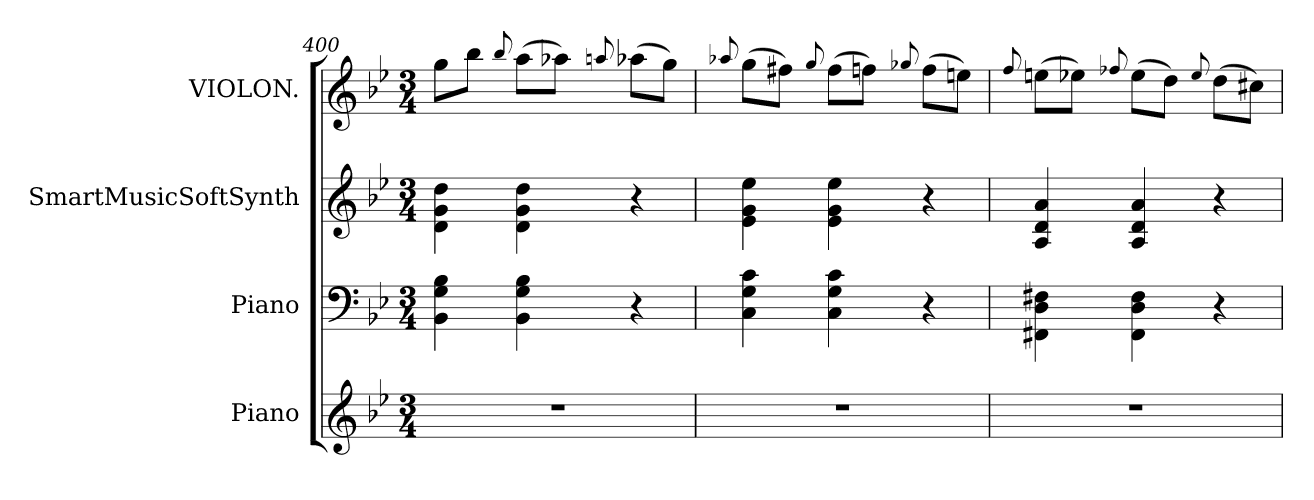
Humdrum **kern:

**kern	**kern	**kern	**kern
*part4	*part3	*part2	*part1
*staff4	*staff3	*staff2	*staff1
*I"Piano	*I"Piano	*I"SmartMusicSoftSynth	*I"VIOLON.
*I'P.	*	*	*
*clefG2	*clefF4	*clefG2	*clefG2
*k[b-e-]	*k[b-e-]	*k[b-e-]	*k[b-e-]
*M3/4	*M3/4	*M3/4	*M3/4
=400	=400	=400	=400
2.r	4BB-\ 4G\ 4B-\	4d\ 4g\ 4dd\	8gg\L
.	.	.	8bb-\J
.	.	.	8qqbb-/
.	4BB-\ 4G\ 4B-\	4d\ 4g\ 4dd\	(8aa\L
.	.	.	8aa-X\J)
.	.	.	8qqaan/
.	4r	4r	(8aa-\L
.	.	.	8gg\J)
=401	=401	=401	=401
.	.	.	8qqaa-X/
2.r	4C\ 4G\ 4c\	4e-\ 4g\ 4ee-\	(8gg\L
.	.	.	8ff#X\J)
.	.	.	8qqgg/
.	4C\ 4G\ 4c\	4e-\ 4g\ 4ee-\	(8ff#\L
.	.	.	8ffn\J)
.	.	.	8qqgg-X/
.	4r	4r	(8ff\L
.	.	.	8een\J)
=402	=402	=402	=402
.	.	.	8qqff/
2.r	4FF#X\ 4D\ 4F#X\	4A/ 4d/ 4a/	(8een\L
.	.	.	8ee-X\J)
.	.	.	8qqff-X/
.	4FF#\ 4D\ 4F#\	4A/ 4d/ 4a/	(8ee-\L
.	.	.	8dd\J)
.	.	.	8qqee-/
.	4r	4r	(8dd\L
.	.	.	8cc#X\J)
=	=	=	=
*-	*-	*-	*-
